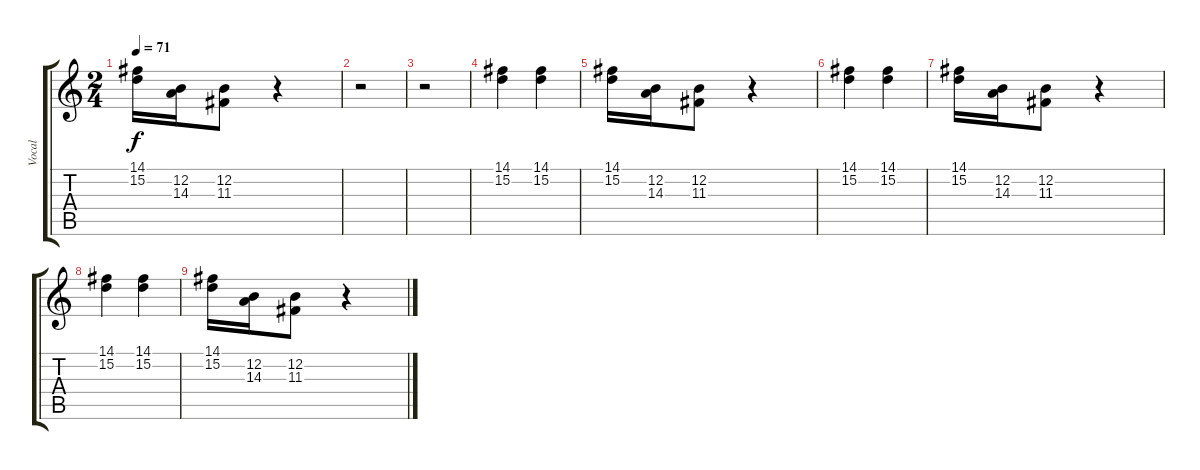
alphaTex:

\track ("Vocal" "Vocal") {instrument ocarina}
\staff {score tabs}
\tuning (E4 B3 G3 D3 A2 E2) {hide}
\ts (2 4)
\tempo 71
\clef g2
\ks c
(14.1 15.2).16{dy f} (12.2 14.3).16 (12.2 11.3).8 r.4 |
r.2 |
r.2 |
(14.1 15.2).4 (14.1 15.2).4 |
(14.1 15.2).16 (12.2 14.3).16 (12.2 11.3).8 r.4 |
(14.1 15.2).4 (14.1 15.2).4 |
(14.1 15.2).16 (12.2 14.3).16 (12.2 11.3).8 r.4 |
(14.1 15.2).4 (14.1 15.2).4 |
(14.1 15.2).16 (12.2 14.3).16 (12.2 11.3).8 r.4
